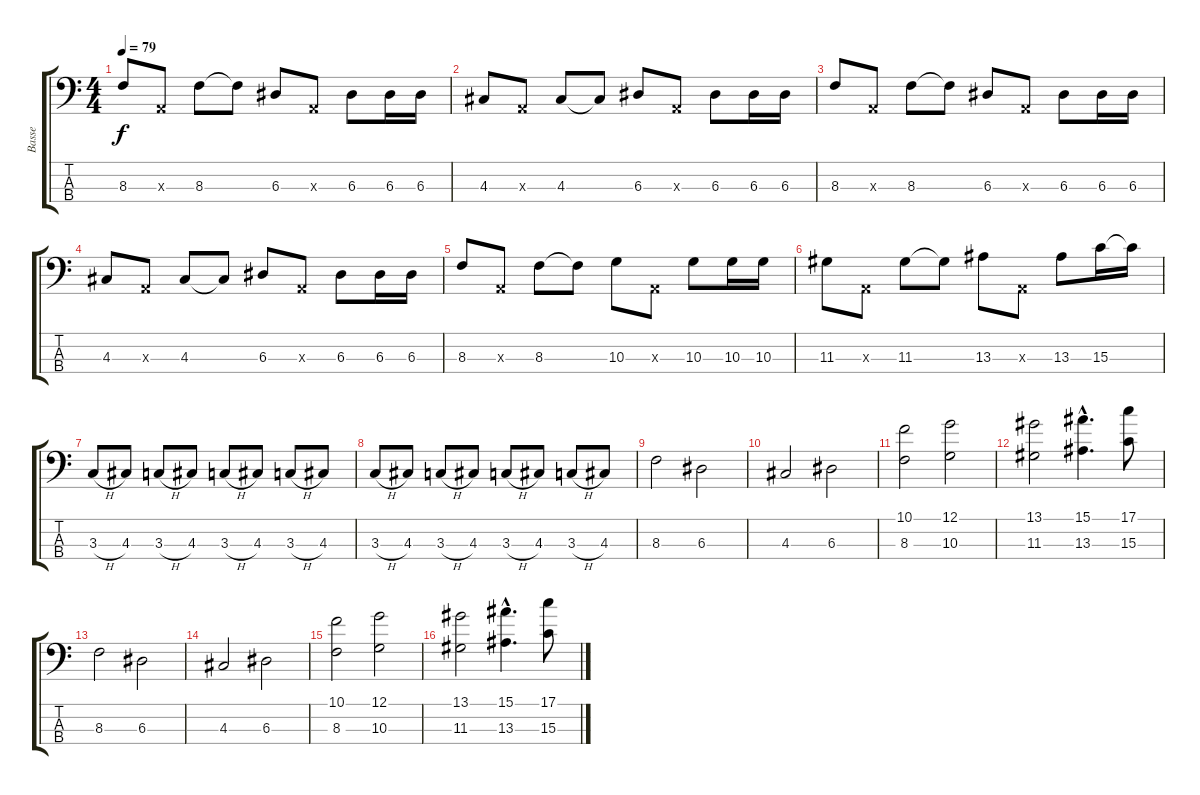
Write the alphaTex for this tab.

\track ("Basse" "Basse") {instrument electricbassfinger}
\staff {score tabs}
\tuning (G2 D2 A1 E1) {hide}
\ts (4 4)
\tempo 79
\clef f4
\ks c
8.3.8{dy f} 0.3{x}.8 8.3.8 8.3{t}.8 6.3.8 0.3{x}.8 6.3.8 6.3.16 6.3.16 |
4.3.8 0.3{x}.8 4.3.8 4.3{t}.8 6.3.8 0.3{x}.8 6.3.8 6.3.16 6.3.16 |
8.3.8 0.3{x}.8 8.3.8 8.3{t}.8 6.3.8 0.3{x}.8 6.3.8 6.3.16 6.3.16 |
4.3.8 0.3{x}.8 4.3.8 4.3{t}.8 6.3.8 0.3{x}.8 6.3.8 6.3.16 6.3.16 |
8.3.8 0.3{x}.8 8.3.8 8.3{t}.8 10.3.8 0.3{x}.8 10.3.8 10.3.16 10.3.16 |
11.3.8 0.3{x}.8 11.3.8 11.3{t}.8 13.3.8 0.3{x}.8 13.3.8 15.3.16 15.3{t}.16 |
3.3{h}.8 4.3.8 3.3{h}.8 4.3.8 3.3{h}.8 4.3.8 3.3{h}.8 4.3.8 |
3.3{h}.8 4.3.8 3.3{h}.8 4.3.8 3.3{h}.8 4.3.8 3.3{h}.8 4.3.8 |
8.3.2 6.3.2 |
4.3.2 6.3.2 |
(10.1 8.3).2 (12.1 10.3).2 |
(13.1 11.3).2 (15.1{hac} 13.3{hac}).4{d} (17.1 15.3).8 |
8.3.2 6.3.2 |
4.3.2 6.3.2 |
(10.1 8.3).2 (12.1 10.3).2 |
(13.1 11.3).2 (15.1{hac} 13.3{hac}).4{d} (17.1 15.3).8
